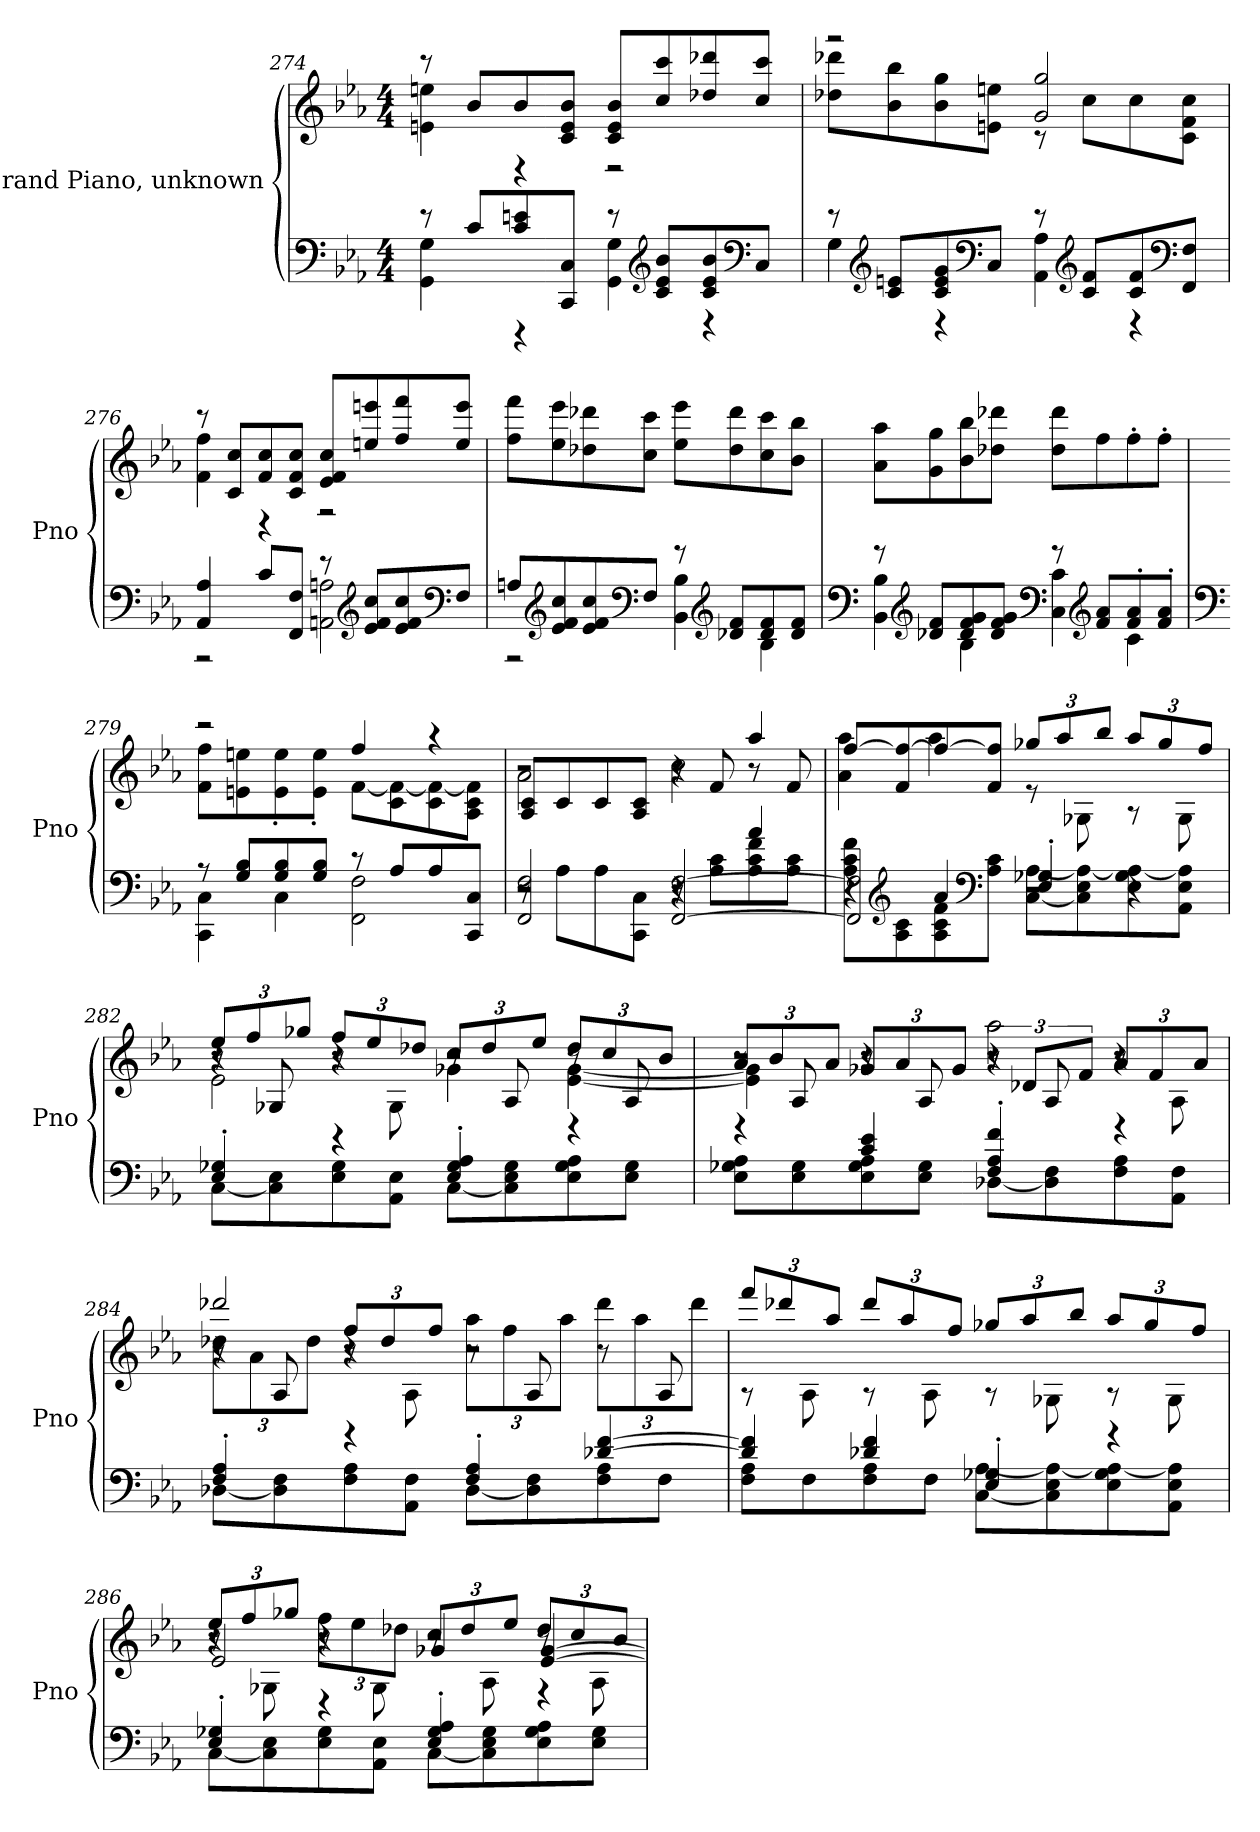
**kern	**kern
*part1	*part1
*staff2	*staff1
*I"Grand Piano, unknown	*
*I'Pno	*
!!LO:LB:g=z
*clefF4	*clefG2
*k[b-e-a-]	*k[b-e-a-]
*M4/4	*M4/4
=274	=274
*^	*^
8r	4GG\ 4G\	8r	4en\ 4een\
8c/L	.	8b-/L	.
8c/ 8en/	4r	8b-/	4r
8CC/ 8C/J	.	8c/ 8e/ 8b-/J	.
8r	4GG\ 4G\	8c/ 8e/ 8b-/L	2r
*clefG2	*	*	*
8c/ 8e/ 8b-/L	.	8cc/ 8ccc/	.
8c/ 8e/ 8b-/	4r	8dd-X/ 8ddd-X/	.
*clefF4	*	*	*
8C/J	.	8cc/ 8ccc/J	.
=275	=275	=275	=275
8r	4G\	2r	8dd-X\ 8ddd-X\L
*clefG2	*	*	*
8c/ 8en/L	.	.	8b-\ 8bb-\
8c/ 8e/ 8g/	4r	.	8b-\ 8gg\
*clefF4	*	*	*
8C/J	.	.	8en\ 8een\J
8r	4AA-\ 4A-\	2g/ 2gg/	8r
*clefG2	*	*	*
8c/ 8f/L	.	.	8cc\L
8c/ 8f/	4r	.	8cc\
*clefF4	*	*	*
8FF/ 8F/J	.	.	8c\ 8f\ 8cc\J
!!LO:LB:g=z	!!
=276	=276	=276	=276
4AA-/ 4A-/	2r	8r	4f\ 4ff\
.	.	8c/ 8cc/L	.
8c/L	.	8f/ 8cc/	4r
8FF/ 8F/J	.	8c/ 8f/ 8cc/J	.
8r	2AAn\ 2An\	8e-/ 8f/ 8cc/L	2r
*clefG2	*	*	*
8e-/ 8f/ 8cc/L	.	8een/ 8eeen/	.
8e-/ 8f/ 8cc/	.	8ff/ 8fff/	.
*clefF4	*	*	*
8F/J	.	8ee/ 8eee/J	.
*	*	*v	*v
=277	=277	=277
8An/L	2r	8ff\ 8fff\L
*clefG2	*	*
8e-/ 8f/ 8cc/	.	8ee-\ 8eee-\
8e-/ 8f/ 8cc/	.	8dd-X\ 8ddd-X\
*clefF4	*	*
8F/J	.	8cc\ 8ccc\J
8r	4BB-\ 4B-\	8ee-\ 8eee-\L
*clefG2	*	*
8d-X/ 8f/L	.	8dd-\ 8ddd-\
8d-/ 8f/	4B-\	8cc\ 8ccc\
8d-/ 8f/J	.	8b-\ 8bb-\J
!!LO:PB:g=z
=278	=278	=278
*clefF4	*	*
8r	4BB-\ 4B-\	8a-\ 8aa-\L
*clefG2	*	*
8d-X/ 8f/L	.	8g\ 8gg\
8d-/ 8f/ 8g/	4B-\	8b-\ 8bb-\
8d-/ 8f/ 8g/J	.	8dd-X\ 8ddd-X\J
*clefF4	*	*
8r	4C\ 4c\	8dd-\ 8ddd-\L
*clefG2	*	*
8f/ 8a-/L	.	8ff\
8f/' 8a-/'	4c\	8ff'\
8f/' 8a-/'J	.	8ff'\J
=279	=279	=279
*clefF4	*	*
*	*	*^
8r	4CC\ 4C\	2r	8f\ 8ff\L
8G/ 8B-/L	.	.	8en\ 8een\
8G/ 8B-/	4C\	.	8e\' 8ee\'
8G/ 8B-/J	.	.	8e\' 8ee\'J
8r	2FF\ 2F\	4ff/	[8f\L
8A-/L	.	.	8c\ 8f\_
8A-/	.	4r	8c\ 8f\_
8CC/ 8C/J	.	.	8A-\ 8c\ 8f\]J
=280	=280	=280	=280
*	*^	*	*^
2r	8r	2FF/ 2F/	2r	2a-\	8A-/ 8c/L
.	8A-\L	.	.	.	8c/
.	8A-\	.	.	.	8c/
.	8CC\ 8C\J	.	.	.	8A-/ 8c/J
4r	8r	[2FF/ [2F/	4r	2cc\	8r
.	8A-\ 8c\L	.	.	.	8f/
4a-/	8A-\ 8c\ 8f\	.	4aa-/	.	8r
.	8A-\ 8c\J	.	.	.	8f/
*	*	*	*	*v	*v
!!LO:LB:g=z
=281	=281	=281	=281	=281
4r	8A-\ 8c\ 8f\L	2FF/] 2F/]	[8ff/L	4a-\ 4aa-\
*clefG2	*	*	*	*
.	8A-\ 8c\	.	8f/ 8ff/_	.
4a-/	8A-\ 8c\ 8f\	.	8ff/_	4aa-\
*clefF4	*	*	*	*
.	8A-\ 8c\J	.	8f/ 8ff/]J	.
*	*	*	*Xbrackettup	*
2r	[8C\ [8A-\L	4E-/' 4G-X/'	12gg-X/L	8r
.	.	.	12aa-/	.
.	8C\] 8E-\ 8A-\_	.	.	8G-X\
.	.	.	12bb-/J	.
.	8E-\ 8G-\ 8A-\_	4r	12aa-/L	8r
.	.	.	12gg-/	.
.	8AA-\ 8E-\ 8A-\]J	.	.	8G-\
.	.	.	12ff/J	.
*	*v	*v	*	*
=282	=282	=282	=282
*	*	*^	*^
4E-/' 4G-X/'	[8C\L	12ee-/L	2e-\	8r	4r
.	.	12ff/	.	.	.
.	8C\] 8E-\	.	.	8G-X/	.
.	.	12gg-X/J	.	.	.
4r	8E-\ 8G-\	4r	.	12ff/L	8r
.	.	.	.	12ee-/	.
.	8AA-\ 8E-\J	.	.	.	8G-\
.	.	.	.	12dd-X/J	.
4E-/' 4G-/' 4A-/'	[8C\L	12cc/L	4g-X\	8r	2r
.	.	12dd-/	.	.	.
.	8C\] 8E-\ 8G-\	.	.	8A-/	.
.	.	12ee-/J	.	.	.
4r	8E-\ 8G-\ 8A-\	12dd-/L	[4e-\ [4g-\	8r	.
.	.	12cc/	.	.	.
.	8E-\ 8G-\J	.	.	8A-/	.
.	.	12b-/J	.	.	.
!!LO:LB:g=z	!!	!!	!!
=283	=283	=283	=283	=283	=283
4r	8E-\ 8G-X\ 8A-\L	12a-/L	4e-\] 4g-\]	8r	2r
.	.	12b-/	.	.	.
.	8E-\ 8G-\	.	.	8A-/	.
.	.	12a-/J	.	.	.
4c/ 4e-/	8E-\ 8G-\ 8A-\	12g-X/L	4r	8r	.
.	.	12a-/	.	.	.
.	8E-\ 8G-\J	.	.	8A-/	.
.	.	12g-/J	.	.	.
*	*	*brackettup	*	*	*
4F/' 4A-/' 4f/'	[8D-X\L	12r	2aa-\	8r	4r
.	.	12d-X/L	.	.	.
.	8D-\] 8F\	.	.	8A-/	.
.	.	12f/J	.	.	.
*	*	*	*	*Xbrackettup	*
4r	8F\ 8A-\	4r	.	12a-/L	8r
.	.	.	.	12f/	.
.	8AA-\ 8F\J	.	.	.	8A-\
.	.	.	.	12a-/J	.
=284	=284	=284	=284	=284	=284
4F/' 4A-/'	[8D-X\L	2ddd-X/	12dd-X\L	8r	4r
.	.	.	12a-\	.	.
.	8D-\] 8F\	.	.	8A-/	.
.	.	.	12dd-\J	.	.
4r	8F\ 8A-\	.	4r	12ff/L	8r
.	.	.	.	12dd-/	.
.	8AA-\ 8F\J	.	.	.	8A-\
.	.	.	.	12ff/J	.
4F/' 4A-/'	[8D-\L	2r	12aa-\L	8r	2r
.	.	.	12ff\	.	.
.	8D-\] 8F\	.	.	8A-/	.
.	.	.	12aa-\J	.	.
[4d-X/ [4f/	8F\ 8A-\	.	12ddd-\L	8r	.
.	.	.	12aa-\	.	.
.	8F\J	.	.	8A-/	.
.	.	.	12ddd-\J	.	.
*	*	*	*v	*v	*v
!!LO:LB:g=z
=285	=285	=285	=285
4d-/] 4f/]	8F\ 8A-\L	12fff/L	8r
.	.	12ddd-X/	.
.	8F\	.	8A-\
.	.	12aa-/J	.
4d-X/ 4f/	8F\ 8A-\	12ddd-/L	8r
.	.	12aa-/	.
.	8F\J	.	8A-\
.	.	12ff/J	.
4E-/' 4G-X/'	[8C\ [8A-\L	12gg-X/L	8r
.	.	12aa-/	.
.	8C\] 8E-\ 8A-\_	.	8G-X\
.	.	12bb-/J	.
4r	8E-\ 8G-\ 8A-\_	12aa-/L	8r
.	.	12gg-/	.
.	8AA-\ 8E-\ 8A-\]J	.	8G-\
.	.	12ff/J	.
=286	=286	=286	=286
*	*	*^	*^
4E-/' 4G-X/'	[8C\L	12ee-/L	8r	2e-/	4r
.	.	12ff/	.	.	.
.	8C\] 8E-\	.	8G-X\	.	.
.	.	12gg-X/J	.	.	.
4r	8E-\ 8G-\	4r	12ff\L	.	8r
.	.	.	12ee-\	.	.
.	8AA-\ 8E-\J	.	.	.	8G-\
.	.	.	12dd-X\J	.	.
4E-/' 4G-/' 4A-/'	[8C\L	12cc/L	8r	4g-X/	2r
.	.	12dd-/	.	.	.
.	8C\] 8E-\ 8G-\	.	8A-\	.	.
.	.	12ee-/J	.	.	.
4r	8E-\ 8G-\ 8A-\	12dd-/L	8r	[4e-/ [4g-/	.
.	.	12cc/	.	.	.
.	8E-\ 8G-\J	.	8A-\	.	.
.	.	12b-/J	.	.	.
*v	*v	*	*	*	*
*	*v	*v	*v	*v
=	=
*-	*-
